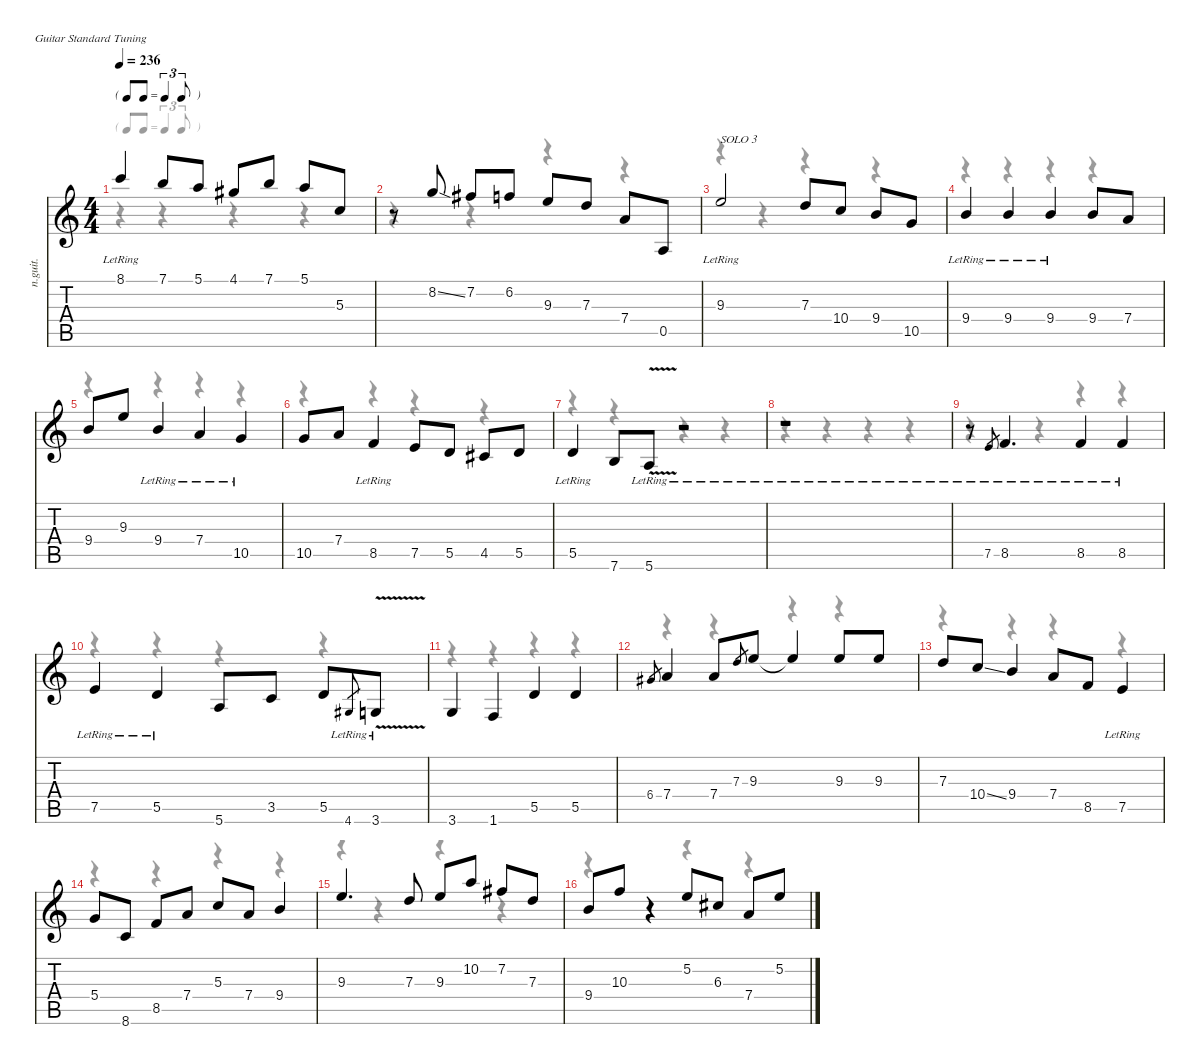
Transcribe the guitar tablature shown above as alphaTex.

\defaultSystemsLayout 4
\hideDynamics
\bracketExtendMode nobrackets
\otherSystemsTrackNameOrientation horizontal
\track ("SOLO Carlton" "n.guit.") {instrument acousticguitarnylon}
\staff {score tabs}
\tuning (E4 B3 G3 D3 A2 E2)
\voice
\ts (4 4)
\tf triplet8th
\tempo 236
\clef g2
\ks c
8.1{lr}.4{dy ff beam Up} 7.1.8{beam Up} 5.1.8{beam Up} 4.1{acc #}.8{beam Up} 7.1.8{beam Up} 5.1.8{beam Up} 5.3.8{beam Up} |
r.8{beam Up} 8.2{ss}.8{beam Up} 7.2{acc #}.8{beam Up} 6.2.8{beam Up} 9.3.8{beam Up} 7.3.8{beam Up} 7.4.8{beam Up} 0.5.8{beam Up} |
9.3{lr}.2{txt "SOLO 3" beam Up} 7.3.8{beam Up} 10.4.8{beam Up} 9.4.8{beam Up} 10.5.8{beam Up} |
9.4{lr}.4{beam Up} 9.4{lr}.4{beam Up} 9.4{lr}.4{beam Up} 9.4.8{beam Up} 7.4.8{beam Up} |
9.4.8{beam Up} 9.3.8{beam Up} 9.4{lr}.4{beam Up} 7.4{lr}.4{beam Up} 10.5{lr}.4{beam Up} |
10.5.8{beam Up} 7.4.8{beam Up} 8.5{lr}.4{beam Up} 7.5.8{beam Up} 5.5.8{beam Up} 4.5{acc #}.8{beam Up} 5.5.8{beam Up} |
5.5{lr}.4{beam Up} 7.6.8{beam Up} 5.6{v lr}.8{beam Up} r.2{beam Up} |
r.1{beam Up} |
r.8{beam Up} 7.5{lr}.8{gr dy f beam Up} 8.5{lr}.4{d dy ff beam Up} 8.5{lr}.4{beam Up} 8.5{lr}.4{beam Up} |
7.5{lr}.4{beam Up} 5.5{lr}.4{beam Up} 5.6.8{beam Up} 3.5.8{beam Up} 5.5.8{beam Up} 4.6{lr acc #}.8{gr dy f beam Up} 3.6{v lr}.8{dy ff beam Up} |
3.6.4{beam Up} 1.6.4{beam Up} 5.5.4{beam Up} 5.5.4{beam Up} |
6.4{acc #}.8{gr dy f beam Up} 7.4.4{dy ff beam Up} 7.4.8{beam Up} 7.3.8{gr dy f beam Up} 9.3.8{dy ff beam Up} 9.3{t}.4{dy f beam Up} 9.3.8{dy ff beam Up} 9.3.8{beam Up} |
7.3.8{beam Up} 10.4{ss}.8{beam Up} 9.4.4{beam Up} 7.4.8{beam Up} 8.5.8{beam Up} 7.5{lr}.4{beam Up} |
5.4.8{beam Up} 8.6.8{beam Up} 8.5.8{beam Up} 7.4.8{beam Up} 5.3.8{beam Up} 7.4.8{beam Up} 9.4.4{beam Up} |
9.3.4{d beam Up} 7.3.8{dy mp beam Up} 9.3.8{dy ff beam Up} 10.2.8{beam Up} 7.2{acc #}.8{beam Up} 7.3.8{beam Up} |
9.4.8{beam Up} 10.3.8{beam Up} r.4{beam Up} 5.2.8{beam Up} 6.3{acc #}.8{beam Up} 7.4.8{beam Up} 5.2.8{beam Up}
\voice
\clef g2
\ottava regular
\simile none
\ks c
r.4{dy mf beam Down} r.4{beam Down} r.4{beam Down} r.4{beam Down} |
r.4{beam Down} r.4{beam Down} r.4{beam Down} r.4{beam Down} |
r.4{beam Down} r.4{beam Down} r.4{beam Down} r.4{beam Down} |
r.4{beam Down} r.4{beam Down} r.4{beam Down} r.4{beam Down} |
r.4{beam Down} r.4{beam Down} r.4{beam Down} r.4{beam Down} |
r.4{beam Down} r.4{beam Down} r.4{beam Down} r.4{beam Down} |
r.4{beam Down} r.4{beam Down} r.4{beam Down} r.4{beam Down} |
r.4{beam Down} r.4{beam Down} r.4{beam Down} r.4{beam Down} |
r.4{beam Down} r.4{beam Down} r.4{beam Down} r.4{beam Down} |
r.4{beam Down} r.4{beam Down} r.4{beam Down} r.4{beam Down} |
r.4{beam Down} r.4{beam Down} r.4{beam Down} r.4{beam Down} |
r.4{beam Down} r.4{beam Down} r.4{beam Down} r.4{beam Down} |
r.4{beam Down} r.4{beam Down} r.4{beam Down} r.4{beam Down} |
r.4{beam Down} r.4{beam Down} r.4{beam Down} r.4{beam Down} |
r.4{beam Down} r.4{beam Down} r.4{beam Down} r.4{beam Down} |
r.4{beam Down} r.4{beam Down} r.4{beam Down} r.4{beam Down}
